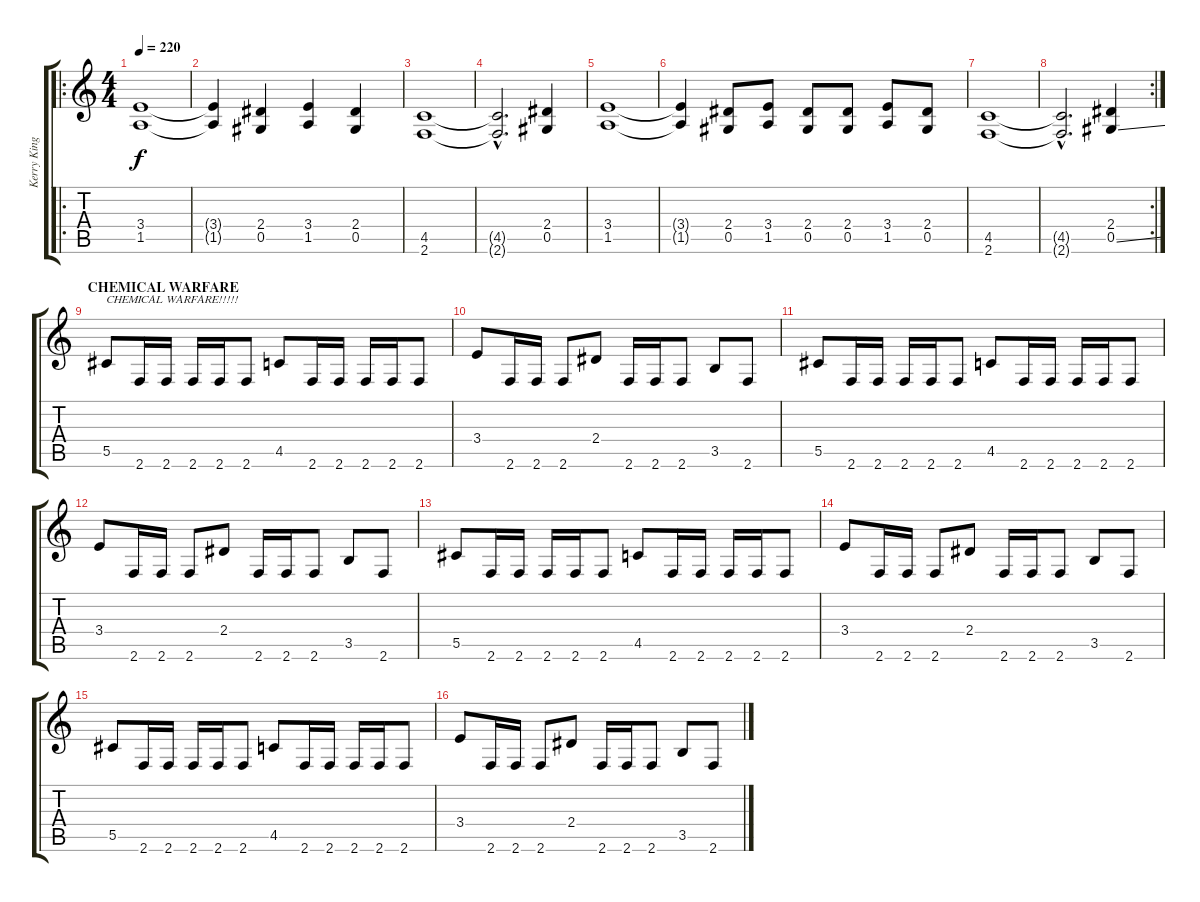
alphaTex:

\track ("Kerry King" "Kerry King") {instrument distortionguitar}
\staff {score tabs}
\tuning (Eb4 Bb3 Gb3 Db3 Ab2 Eb2) {hide}
\ro
\ts (4 4)
\tempo 220
\clef g2
\ks c
(3.4 1.5).1{dy f} |
(3.4{t} 1.5{t}).4 (2.4 0.5).4 (3.4 1.5).4 (2.4 0.5).4 |
(4.5 2.6).1 |
(4.5{hac t} 2.6{hac t}).2{d} (2.4 0.5).4 |
(3.4 1.5).1 |
(3.4{t} 1.5{t}).4 (2.4 0.5).8 (3.4 1.5).8 (2.4 0.5).8 (2.4 0.5).8 (3.4 1.5).8 (2.4 0.5).8 |
(4.5 2.6).1 |
\rc 2
(4.5{hac t} 2.6{hac t}).2{d} (2.4 0.5{ss}).4 |
\section ("" "CHEMICAL WARFARE")
5.5.8{txt "CHEMICAL WARFARE!!!!!"} 2.6.16 2.6.16 2.6.16 2.6.16 2.6.8 4.5.8 2.6.16 2.6.16 2.6.16 2.6.16 2.6.8 |
3.4.8 2.6.16 2.6.16 2.6.8 2.4.8 2.6.16 2.6.16 2.6.8 3.5.8 2.6.8 |
5.5.8 2.6.16 2.6.16 2.6.16 2.6.16 2.6.8 4.5.8 2.6.16 2.6.16 2.6.16 2.6.16 2.6.8 |
3.4.8 2.6.16 2.6.16 2.6.8 2.4.8 2.6.16 2.6.16 2.6.8 3.5.8 2.6.8 |
5.5.8 2.6.16 2.6.16 2.6.16 2.6.16 2.6.8 4.5.8 2.6.16 2.6.16 2.6.16 2.6.16 2.6.8 |
3.4.8 2.6.16 2.6.16 2.6.8 2.4.8 2.6.16 2.6.16 2.6.8 3.5.8 2.6.8 |
5.5.8 2.6.16 2.6.16 2.6.16 2.6.16 2.6.8 4.5.8 2.6.16 2.6.16 2.6.16 2.6.16 2.6.8 |
3.4.8 2.6.16 2.6.16 2.6.8 2.4.8 2.6.16 2.6.16 2.6.8 3.5.8 2.6.8
